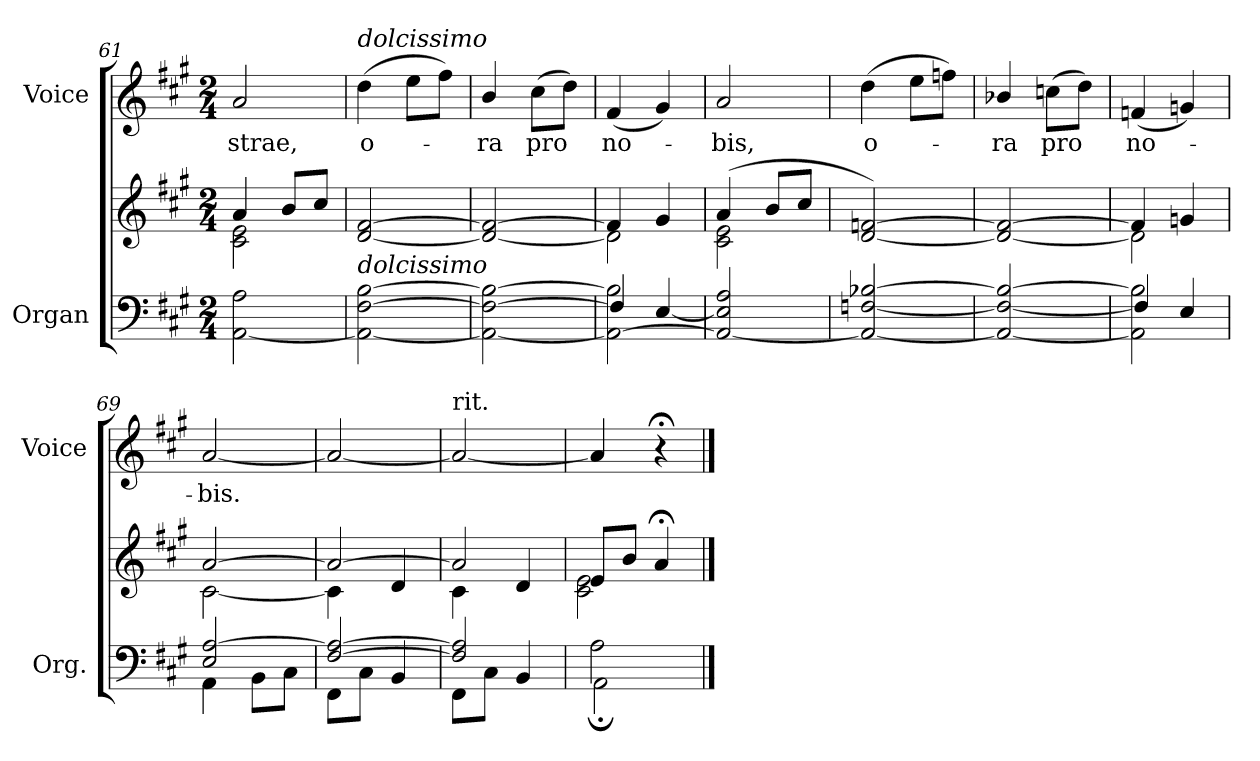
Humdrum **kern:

**kern	**kern	**kern	**text
*part2	*part2	*part1	*part1
*staff3	*staff2	*staff1	*staff1
*I"Organ	*	*I"Voice	*
*I'Org.	*	*I'Voice	*
*clefF4	*clefG2	*clefG2	*
*k[f#c#g#]	*k[f#c#g#]	*k[f#c#g#]	*
*A:	*A:	*A:	*
*M2/4	*M2/4	*M2/4	*
=61	=61	=61	=61
*	*^	*	*
!	!	!	!	!LO:LY:b:color=#000000
[2AAi\ 2Ai	4ai/	2c#i\ 2ei	2ai/	-strae,
.	8bi/L	.	.	.
.	8cc#i/J	.	.	.
*	*v	*v	*	*
=62	=62	=62	=62
!	!	!LO:TX:a:i:t=dolcissimo	!
!LO:TX:a:i:t=dolcissimo	!	!	!
!	!	!	!LO:LY:b:color=#000000
2AAi\_ [2F#i [2Bi	[2di/ [2f#i	(4ddi\	o-
.	.	8eei\L	.
.	.	8ff#i\J)	.
=63	=63	=63	=63
!	!	!	!LO:LY:b:color=#000000
2AAi\_ 2F#i_ 2Bi_	2di/_ 2f#i_	4bi/	-ra
!	!	!	!LO:LY:b:color=#000000
.	.	(8cc#i\L	pro
.	.	8ddi\J)	.
!!LO:LB:g=z
=64	=64	=64	=64
*^	*^	*	*
!	!	!	!	!	!LO:LY:b:color=#000000
2AAi\_ 2Bi]	4F#i/]	4f#i/]	2di\]	(4f#i/	no-
.	[4Ei/	4g#i/	.	4g#i/)	.
*v	*v	*	*	*	*
=65	=65	=65	=65	=65
*^	*	*	*	*
!	!	!	!	!	!LO:LY:b:color=#000000
*v	*v	*	*	*	*
2AAi/_ 2Ei] 2Ai	(4ai/	2c#i\ 2ei	2ai/	-bis,
.	8bi/L	.	.	.
.	8cc#i/J	.	.	.
*	*v	*v	*	*
=66	=66	=66	=66
!	!	!	!LO:LY:b:color=#000000
2AAi/_ [2Fni [2B-Xi	[2di/ [2fni)	(4ddi\	o-
.	.	8eei\L	.
.	.	8ffni\J)	.
=67	=67	=67	=67
!	!	!	!LO:LY:b:color=#000000
2AAi/_ 2Fi_ 2B-i_	2di/_ 2fi_	4b-Xi/	-ra
!	!	!	!LO:LY:b:color=#000000
.	.	(8ccni\L	pro
.	.	8ddi\J)	.
=68	=68	=68	=68
*^	*^	*	*
!	!	!	!	!	!LO:LY:b:color=#000000
2AAi\] 2B-i]	4Fi/]	4fi/]	2di\]	(4fni/	no-
.	4Ei/	4gni/	.	4gni/)	.
=69	=69	=69	=69	=69	=69
!	!	!	!	!	!LO:LY:b:color=#000000
2Ei/ [2Ai	4AAi\	[2ai/	[2c#i\	[2ai/	-bis.
.	8BBi\L	.	.	.	.
.	8C#i\J	.	.	.	.
=70	=70	=70	=70	=70	=70
[2F#i/ 2Ai_	8FF#i\L	2ai/_	4c#i\]	2ai/_	.
.	8C#i\J	.	.	.	.
.	4BBi/	.	4di/	.	.
=71	=71	=71	=71	=71	=71
!	!	!	!	!LO:TX:t=rit.	!
2F#i/] 2Ai]	8FF#i\L	2ai/]	4c#i\	2ai/_	.
.	8C#i\J	.	.	.	.
.	4BBi/	.	4di/	.	.
=72	=72	=72	=72	=72	=72
2Ai\	2AA;i\	8ei/L	2c#i\ 2ei	4ai/]	.
.	.	8bi/J	.	.	.
.	.	4a;i/	.	4r;	.
*v	*v	*	*	*	*
*	*v	*v	*	*
==	==	==	==
*-	*-	*-	*-
